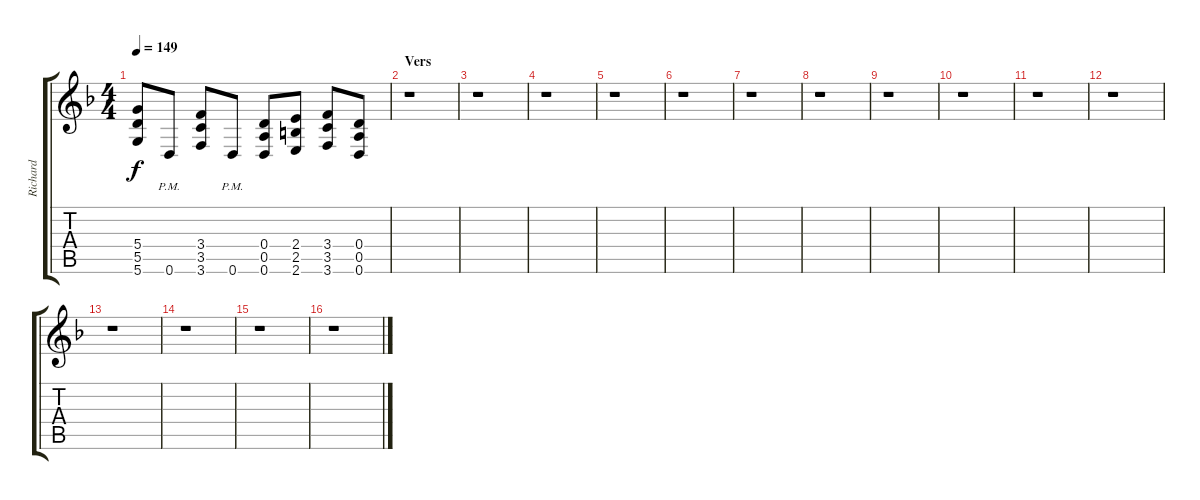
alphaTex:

\track ("Richard" "Richard") {instrument distortionguitar}
\staff {score tabs}
\tuning (E4 B3 G3 D3 A2 D2) {hide}
\ts (4 4)
\tempo 149
\clef g2
\ks dminor
(5.4 5.5 5.6).8{dy f} 0.6{pm}.8 (3.4 3.5 3.6).8 0.6{pm}.8 (0.4 0.5 0.6).8 (2.4 2.5 2.6).8 (3.4 3.5 3.6).8 (0.4 0.5 0.6).8 |
\section ("" "Vers")
r.1 |
r.1 |
r.1 |
r.1 |
r.1 |
r.1 |
r.1 |
r.1 |
r.1 |
r.1 |
r.1 |
r.1 |
r.1 |
r.1 |
r.1
